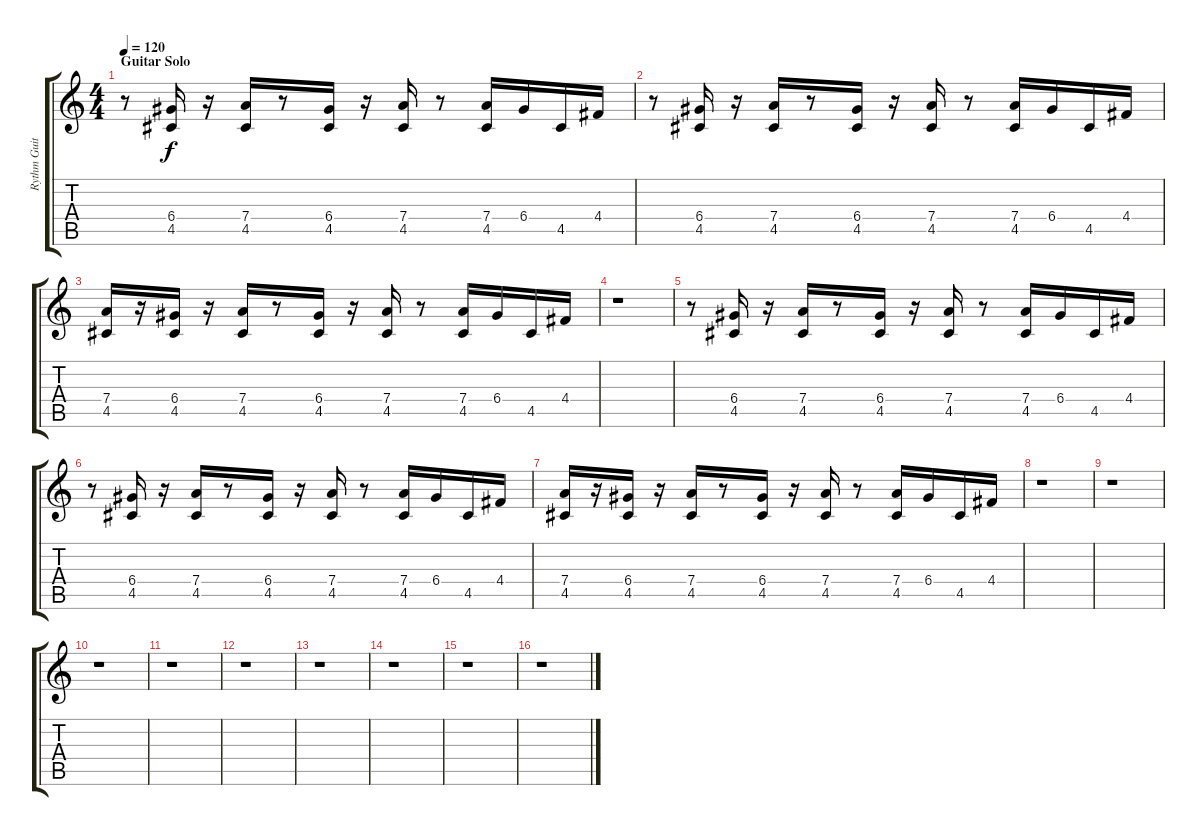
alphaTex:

\track ("Rythm Guitar 2" "Rythm Guit") {instrument distortionguitar}
\staff {score tabs}
\tuning (E4 B3 G3 D3 A2 E2) {hide}
\ts (4 4)
\section ("" "Guitar Solo")
\tempo 120
\clef g2
\ks c
r.8{dy f} (6.4 4.5).16 r.16 (7.4 4.5).16 r.8 (6.4 4.5).16 r.16 (7.4 4.5).16 r.8 (7.4 4.5).16 6.4.16 4.5.16 4.4.16 |
r.8 (6.4 4.5).16 r.16 (7.4 4.5).16 r.8 (6.4 4.5).16 r.16 (7.4 4.5).16 r.8 (7.4 4.5).16 6.4.16 4.5.16 4.4.16 |
(7.4 4.5).16 r.16 (6.4 4.5).16 r.16 (7.4 4.5).16 r.8 (6.4 4.5).16 r.16 (7.4 4.5).16 r.8 (7.4 4.5).16 6.4.16 4.5.16 4.4.16 |
r.1 |
r.8 (6.4 4.5).16 r.16 (7.4 4.5).16 r.8 (6.4 4.5).16 r.16 (7.4 4.5).16 r.8 (7.4 4.5).16 6.4.16 4.5.16 4.4.16 |
r.8 (6.4 4.5).16 r.16 (7.4 4.5).16 r.8 (6.4 4.5).16 r.16 (7.4 4.5).16 r.8 (7.4 4.5).16 6.4.16 4.5.16 4.4.16 |
(7.4 4.5).16 r.16 (6.4 4.5).16 r.16 (7.4 4.5).16 r.8 (6.4 4.5).16 r.16 (7.4 4.5).16 r.8 (7.4 4.5).16 6.4.16 4.5.16 4.4.16 |
r.1 |
r.1 |
r.1 |
r.1 |
r.1 |
r.1 |
r.1 |
r.1 |
r.1
